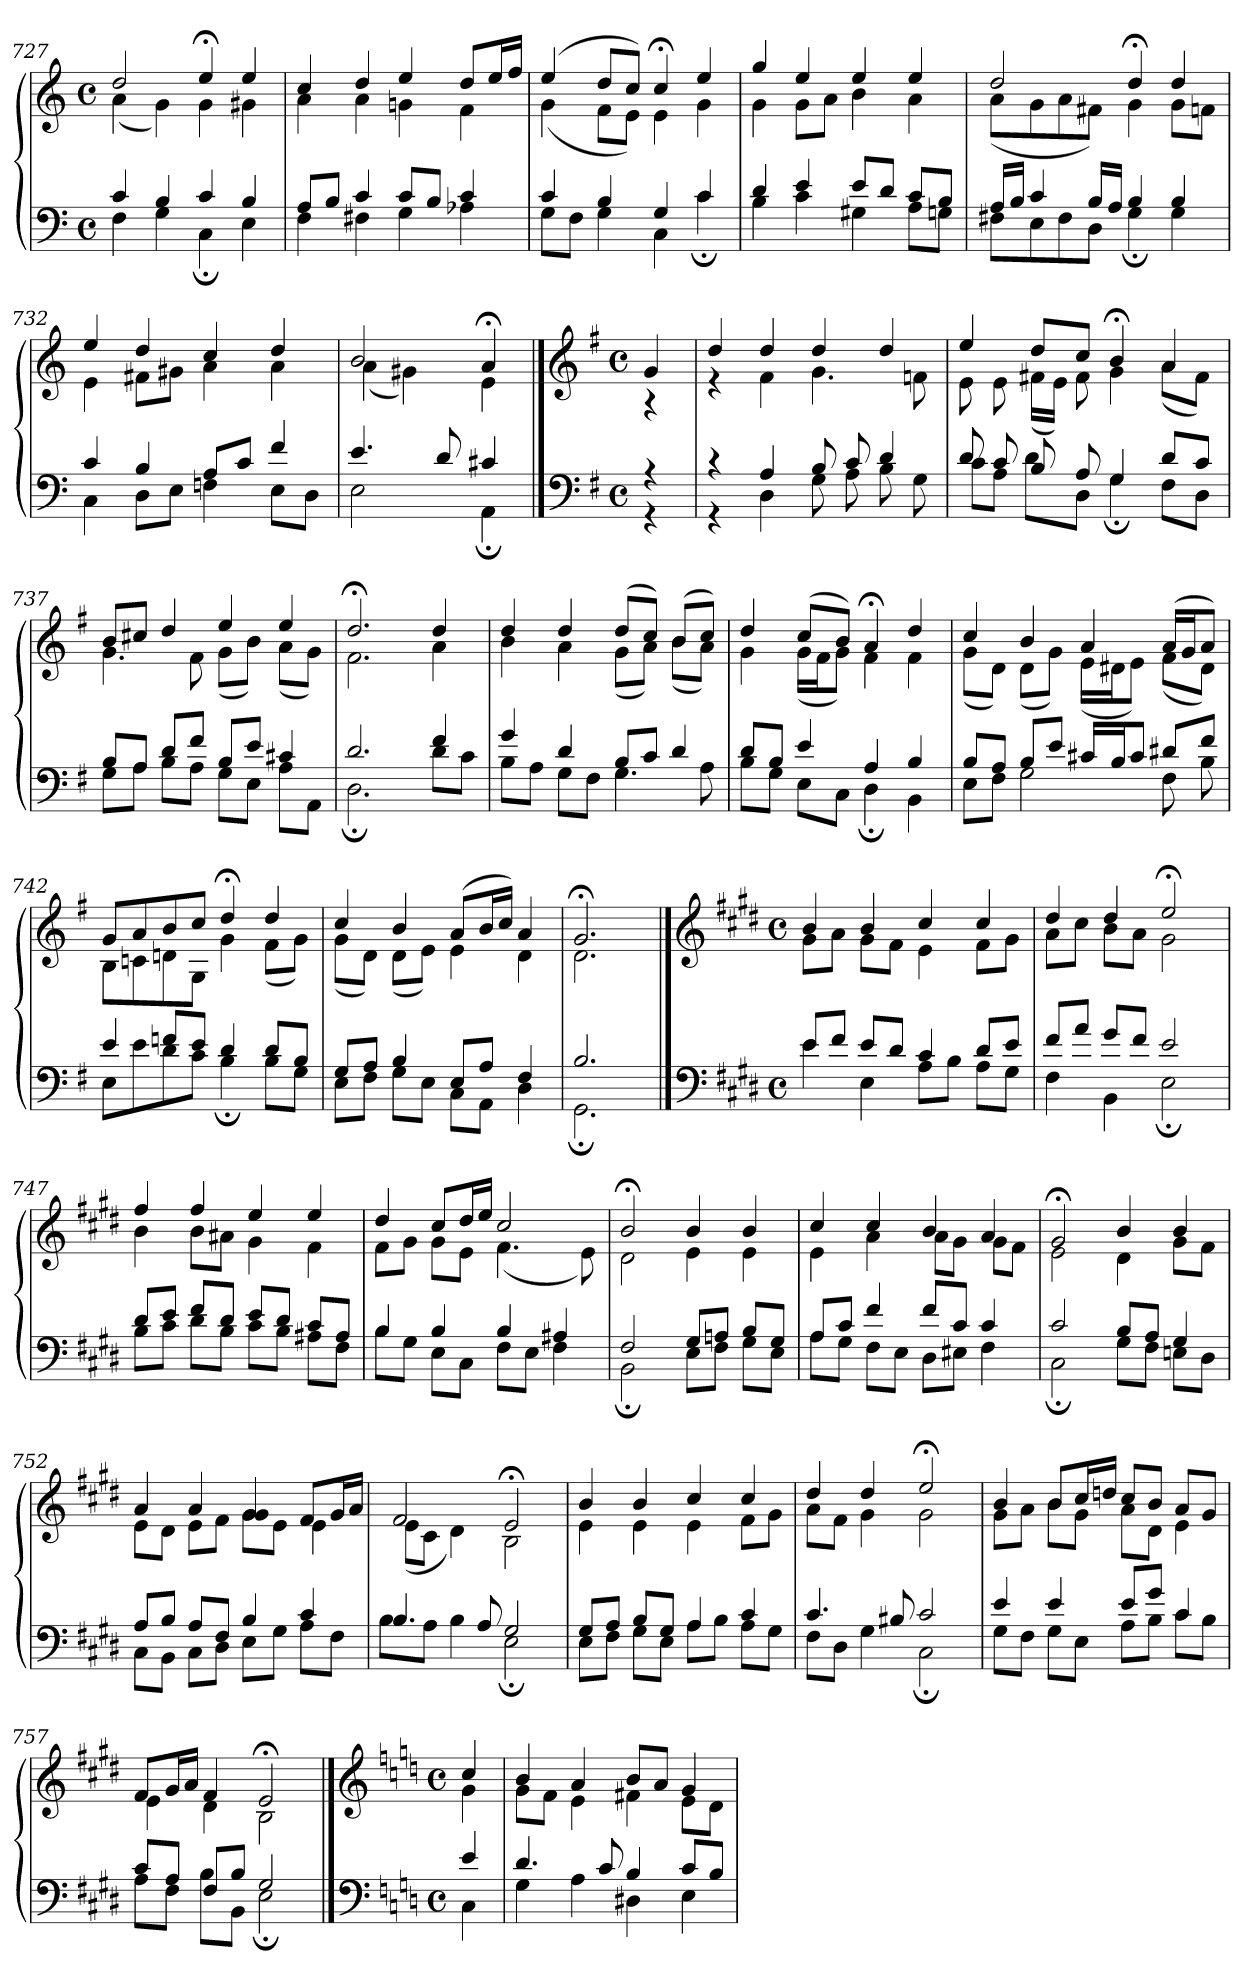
**kern	**kern
*part1	*part1
*staff2	*staff1
*clefF4	*clefG2
*k[]	*k[]
*M4/4	*M4/4
*met(c)	*met(c)
=727	=727
*^	*^
4c/	4F\	2dd/	(4a\
4B/	4G\	.	4g\)
4c/	4C;\	4ee;</	4g\
4B/	4E\	4ee/	4g#X\
=728	=728	=728	=728
8A/L	4F\	4cc/	4a\
8B/J	.	.	.
4c/	4F#X\	4dd/	4a\
8c/L	4G\	4ee/	4gn\
8B/J	.	.	.
4c/	4A-X\	8dd/L	4f\
.	.	16ee/L	.
.	.	16ff/JJ	.
=729	=729	=729	=729
4c/	8G\L	(4ee/	(4g\
.	8F\J	.	.
4B/	4G\	8dd/L	8f\L
.	.	8cc/J)	8e\J)
4G/	4C\	4cc;</	4e\
4c/	4c;\	4ee/	4g\
!!LO:PB:g=z	!!
=730	=730	=730	=730
4d/	4B\	4gg/	4g\
4e/	4c\	4ee/	8g\L
.	.	.	8a\J
8e/L	4G#X\	4ee/	4b\
8d/J	.	.	.
8c/L	8A\L	4ee/	4a\
8B/J	8Gn\J	.	.
=731	=731	=731	=731
16A/LL	8F#X\L	2dd/	(8a\L
16B/JJ	.	.	.
4c/	8E\	.	8g\
.	8F#\	.	8a\
16B/LL	8D\J	.	8f#X\J)
16A/JJ	.	.	.
4B/	4G;\	4dd;</	4g\
4B/	4G\	4dd/	8g\L
.	.	.	8fn\J
=732	=732	=732	=732
4c/	4C\	4ee/	4e\
4B/	8D\L	4dd/	8f#X\L
.	8E\J	.	8g#X\J
8A/L	4Fn\	4cc/	4a\
8c/J	.	.	.
4f/	8E\L	4dd/	4a\
.	8D\J	.	.
=733	=733	=733	=733
4.e/	2E\	2b/	(4a\
.	.	.	4g#X\)
8d/	.	.	.
4c#X/	4AA;\	4a;</	4e\
!!LO:LB:g=z	!!
==734	==734	==734	==734
*clefF4	*	*clefG2	*
*k[f#]	*	*k[f#]	*
*M4/4	*	*M4/4	*
*met(c)	*	*met(c)	*
4r	4r	4g/	4r
=735	=735	=735	=735
4r	4r	4dd/	4r
4A/	4D\	4dd/	4f#\
8B/	8G\	4dd/	4.g\
8c/	8A\	.	.
4d/	8B\	4dd/	.
.	8G\	.	8fn\
=736	=736	=736	=736
8d/	8c\L	4ee/	8e\
8c/	8A\J	.	8e\
8B/	8d\L	8dd/L	(16f#X\LL
.	.	.	16e\JJ)
8A/	8D\J	8cc/J	8f#\
4G/	4G;\	4b;</	4g\
8d/L	8F#\L	4a/	(8a\L
8c/J	8D\J	.	8f#\J)
=737	=737	=737	=737
8B/L	8G\L	8b/L	4.g\
8A/J	8A\J	8cc#X/J	.
8d/L	8B\L	4dd/	.
8f#/J	8A\J	.	8f#\
8B/L	8G\L	4ee/	(8g\L
8e/J	8E\J	.	8b\J)
4c#X/	8A\L	4ee/	(8a\L
.	8AA\J	.	8g\J)
!!LO:LB:g=z	!!
=738	=738	=738	=738
2.d/	2.D;\	2.dd;</	2.f#\
4f#/	8d\L	4dd/	4a\
.	8c\J	.	.
=739	=739	=739	=739
4g/	8B\L	4dd/	4b\
.	8A\J	.	.
4d/	8G\L	4dd/	4a\
.	8F#\J	.	.
8B/L	4.G\	(8dd/L	(8g\L
8c/J	.	8cc/J)	8a\J)
4d/	.	(8b/L	(8b\L
.	8A\	8cc/J)	8a\J)
=740	=740	=740	=740
8d/L	8B\L	4dd/	4g\
8B/J	8G\J	.	.
4e/	8E\L	(8cc/L	(16g\LL
.	.	.	16f#\J
.	8C\J	8b/J)	8g\J)
4A/	4D;\	4a;</	4f#\
4B/	4BB\	4dd/	4f#\
=741	=741	=741	=741
8B/L	8E\L	4cc/	(8g\L
8A/J	8F#\J	.	8d\J)
8B/L	2G\	4b/	(8d\L
8e/J	.	.	8g\J)
16c#X/LL	.	4a/	(16e\LL
16B/J	.	.	16d#X\J
8c#/J	.	.	8e\J)
8d#X/L	8F#\	(16a/LL	(8f#\L
.	.	16g/J	.
8f#/J	8B\	8a/J)	8d#\J)
!!LO:LB:g=z	!!
=742	=742	=742	=742
4e/	8E\L	8g/L	8B\L
.	8e\	8a/	8cn\
8fn/L	8d\	8b/	8dn\
8e/J	8c\J	8cc/J	8G\J
4d/	4B;\	4dd;</	4g\
8d/L	8B\L	4dd/	(8f#\L
8B/J	8G\J	.	8g\J)
=743	=743	=743	=743
8G/L	8E\L	4cc/	(8g\L
8A/J	8F#\J	.	8d\J)
4B/	8G\L	4b/	(8d\L
.	8E\J	.	8e\J)
8E/L	8C\L	(8a/L	4e\
8A/J	8AA\J	16b/L	.
.	.	16cc/JJ)	.
4F#/	4D\	4a/	4d\
=744	=744	=744	=744
2.B/	2.GG;\	2.g;</	2.d\
!!LO:PB:g=z	!!
==745	==745	==745	==745
*clefF4	*	*clefG2	*
*k[f#c#g#d#]	*	*k[f#c#g#d#]	*
*M4/4	*	*M4/4	*
*met(c)	*	*met(c)	*
8e/L	4e\	4b/	8g#\L
8f#/J	.	.	8a\J
8e/L	4E\	4b/	8g#\L
8d#/J	.	.	8f#\J
4c#/	8A\L	4cc#/	4e\
.	8B\J	.	.
8d#/L	8A\L	4cc#/	8f#\L
8e/J	8G#\J	.	8g#\J
=746	=746	=746	=746
8f#/L	4F#\	4dd#/	8a\L
8a/J	.	.	8cc#\J
8g#/L	4BB\	4dd#/	8b\L
8f#/J	.	.	8a\J
2e/	2E;\	2ee;</	2g#\
=747	=747	=747	=747
8d#/L	8B\L	4ff#/	4b\
8e/J	8c#\J	.	.
8f#/L	8d#\L	4ff#/	8b\L
8d#/J	8B\J	.	8a#X\J
8e/L	8c#\L	4ee/	4g#\
8d#/J	8B\J	.	.
8c#/L	8A#X\L	4ee/	4f#\
8A#/J	8F#\J	.	.
=748	=748	=748	=748
4B/	8B\L	4dd#/	8f#\L
.	8G#\J	.	8g#\J
4B/	8E\L	8cc#/L	8g#\L
.	8C#\J	16dd#/L	8e\J
.	.	16ee/JJ	.
4B/	8F#\L	2cc#/	(4.f#\
.	8E\J	.	.
4A#X/	4F#\	.	.
.	.	.	8e\)
!!LO:LB:g=z	!!
=749	=749	=749	=749
2F#/	2BB;\	2b;</	2d#\
8G#/L	8E\L	4b/	4e\
8An/J	8F#\J	.	.
8B/L	8G#\L	4b/	4e\
8G#/J	8E\J	.	.
=750	=750	=750	=750
8A/L	8A\L	4cc#/	4e\
8c#/J	8G#\J	.	.
4f#/	8F#\L	4cc#/	4a\
.	8E\J	.	.
8f#/L	8D#\L	4b/	8a\L
8c#/J	8E#X\J	.	8g#\J
4c#/	4F#\	4a/	8g#\L
.	.	.	8f#\J
=751	=751	=751	=751
2c#/	2C#;\	2g#;</	2e\
8B/L	8G#\L	4b/	4d#\
8A/J	8F#\J	.	.
4G#/	8En\L	4b/	8g#\L
.	8D#\J	.	8f#\J
=752	=752	=752	=752
8A/L	8C#\L	4a/	8e\L
8B/J	8BB\J	.	8d#\J
8A/L	8C#\L	4a/	8e\L
8F#/J	8D#\J	.	8f#\J
4B/	8E\L	4g#/ 4g#/	8g#\L
.	8G#\J	.	8e\J
4c#/	8A\L	8f#/L	4e\
.	8F#\J	16g#/L	.
.	.	16a/JJ	.
=753	=753	=753	=753
4.B/	8B\L	2f#/	(8e\L
.	8A\J	.	8c#\J
.	4B\	.	4d#\)
8A/	.	.	.
2G#/	2E;\	2e;</	2B\
!!LO:LB:g=z	!!
=754	=754	=754	=754
8G#/L	8E\L	4b/	4e\
8A/J	8F#\J	.	.
8B/L	8G#\L	4b/	4e\
8G#/J	8E\J	.	.
4A/	8A\L	4cc#/	4e\
.	8B\J	.	.
4c#/	8A\L	4cc#/	8f#\L
.	8G#\J	.	8g#\J
=755	=755	=755	=755
4.c#/	8F#\L	4dd#/	8a\L
.	8D#\J	.	8f#\J
.	4G#\	4dd#/	4g#\
8B#X/	.	.	.
2c#/	2C#;\	2ee;</	2g#\
=756	=756	=756	=756
4e/	8G#\L	4b/	8g#\L
.	8F#\J	.	8a\J
4e/	8G#\L	8b/L	8b\L
.	8E\J	16cc#/L	8g#\J
.	.	16ddn/JJ	.
8e/L	8A\L	8cc#/L	8a\L
8g#/J	8B\J	8b/J	8d#\J
4c#/	8c#\L	8a/L	4e\
.	8B\J	8g#/J	.
=757	=757	=757	=757
8c#/L	8A\L	8f#/L	4e\
8A/J	8F#\J	16g#/L	.
.	.	16a/JJ	.
8F#/L	8B\L	4f#/	4d#\
8B/J	8BB\J	.	.
2G#/	2E;\	2e;</	2B\
!!LO:LB:g=z	!!
==758	==758	==758	==758
*clefF4	*	*clefG2	*
*k[]	*	*k[]	*
*M4/4	*	*M4/4	*
*met(c)	*	*met(c)	*
4e/	4C\	4cc/	4g\
=759	=759	=759	=759
4.d/	4G\	4b/	8g\L
.	.	.	8f\J
.	4A\	4a/	4e\
8c/	.	.	.
4B/	4D#X\	8b/L	4f#X\
.	.	8a/J	.
8c/L	4E\	4g/	8e\L
8B/J	.	.	8d\J
*v	*v	*	*
*	*v	*v
=	=
*-	*-
